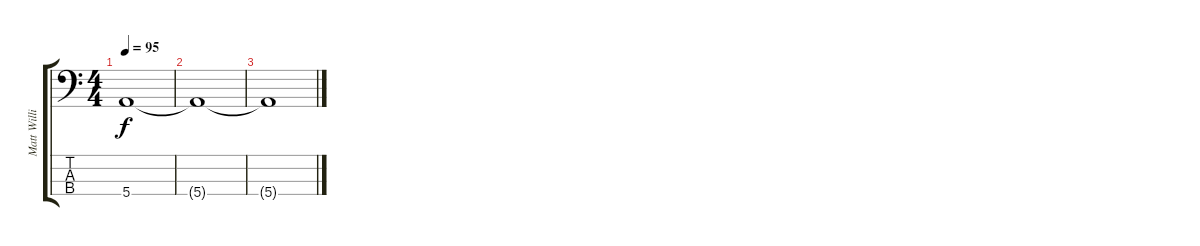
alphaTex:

\track ("Matt Willis (Bass)" "Matt Willi") {instrument electricbassfinger}
\staff {score tabs}
\tuning (G2 D2 A1 E1) {hide}
\ts (4 4)
\tempo 95
\clef f4
\ks c
5.4{t}.1{dy f} |
5.4{t}.1 |
5.4{t}.1
